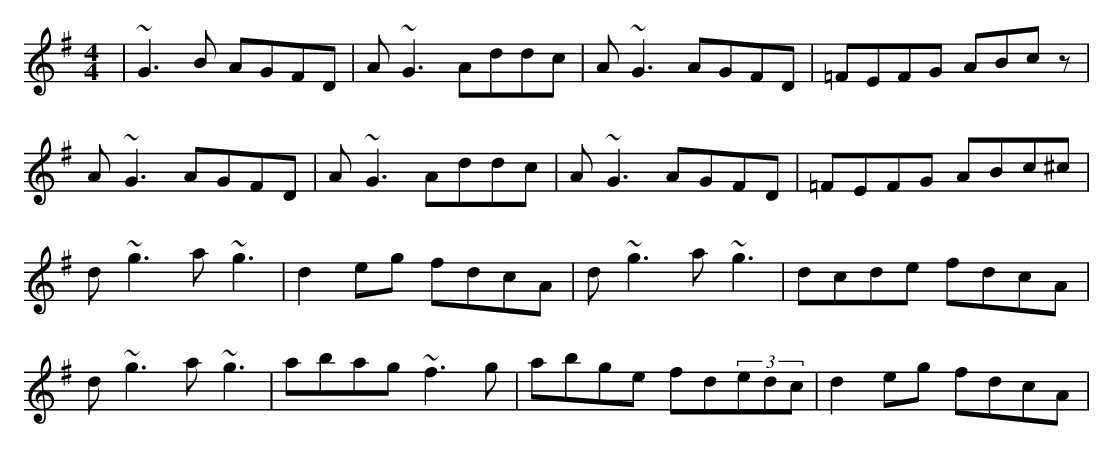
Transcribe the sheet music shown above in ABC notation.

X:1
M:4/4
K:G
|~G3B AGFD|A~G3 Addc|A~G3 AGFD|=FEFG ABcz|
A~G3 AGFD|A~G3 Addc|A~G3 AGFD|=FEFG ABc^c|
d~g3 a~g3|d2eg fdcA|d~g3 a~g3|dcde fdcA|
d~g3 a~g3|abag ~f3g|abge fd(3edc|d2eg fdcA|
